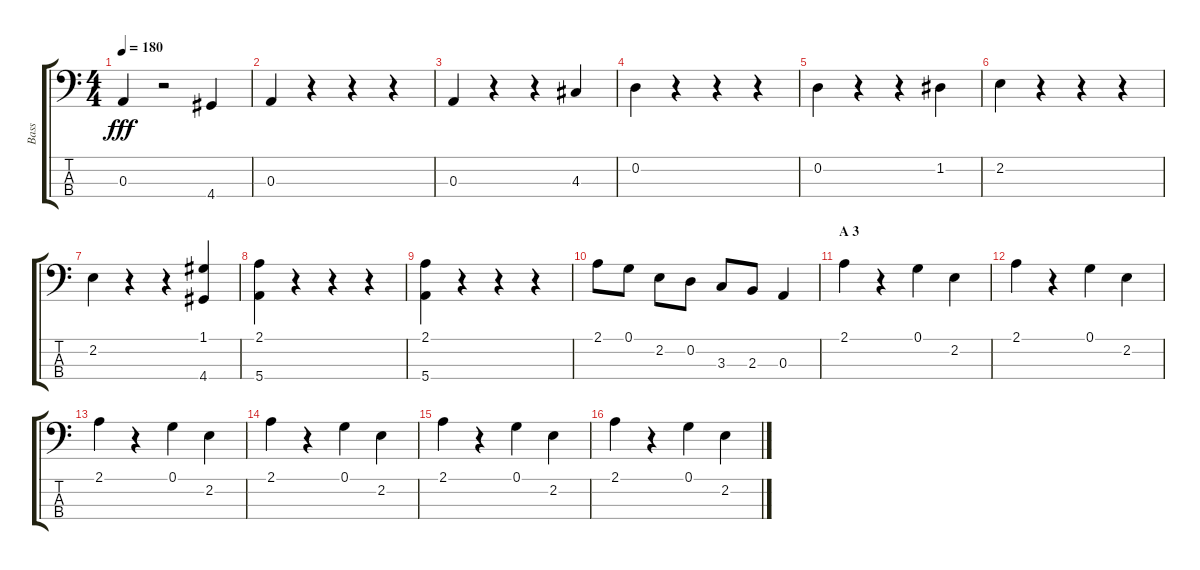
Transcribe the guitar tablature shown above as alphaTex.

\track ("Bass" "Bass") {instrument electricguitarmuted}
\staff {score tabs}
\tuning (G2 D2 A1 E1) {hide}
\ts (4 4)
\tempo 180
\clef f4
\ks c
0.3.4{dy fff} r.2 4.4.4 |
0.3.4 r.4 r.4 r.4 |
0.3.4 r.4 r.4 4.3.4 |
0.2.4 r.4 r.4 r.4 |
0.2.4 r.4 r.4 1.2.4 |
2.2.4 r.4 r.4 r.4 |
2.2.4 r.4 r.4 (1.1 4.4).4 |
(2.1 5.4).4 r.4 r.4 r.4 |
(2.1 5.4).4 r.4 r.4 r.4 |
2.1.8{instrument electricbasspick} 0.1.8 2.2.8 0.2.8 3.3.8 2.3.8 0.3.4 |
\section ("" "A 3")
2.1.4{instrument electricguitarmuted} r.4 0.1.4 2.2.4 |
2.1.4 r.4 0.1.4 2.2.4 |
2.1.4 r.4 0.1.4 2.2.4 |
2.1.4 r.4 0.1.4 2.2.4 |
2.1.4 r.4 0.1.4 2.2.4 |
2.1.4 r.4 0.1.4 2.2.4
